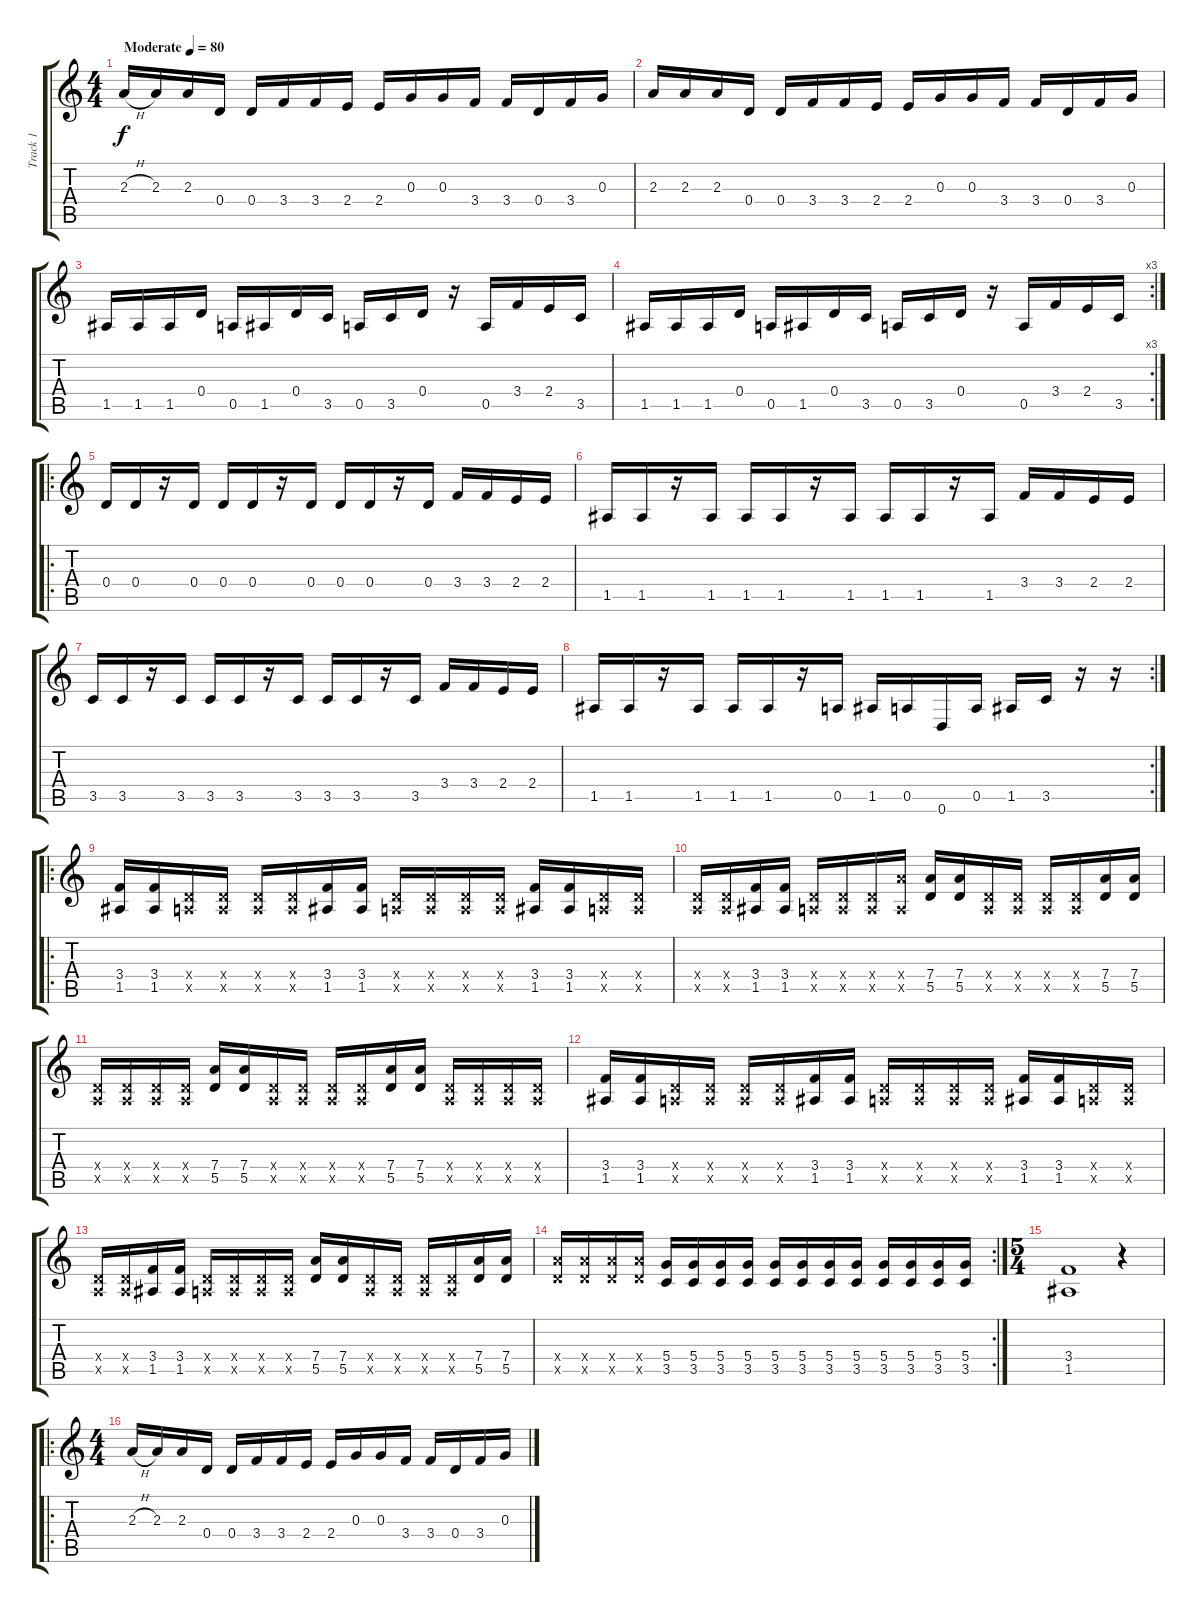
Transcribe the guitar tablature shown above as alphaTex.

\track ("Track 1" "Track 1") {instrument acousticguitarsteel}
\staff {score tabs}
\tuning (E4 B3 G3 D3 A2 D2) {hide}
\ts (4 4)
\tempo (80 "Moderate")
\clef g2
\ks c
2.3{h}.16{dy f instrument acousticguitarsteel} 2.3.16 2.3.16 0.4.16 0.4.16 3.4.16 3.4.16 2.4.16 2.4.16 0.3.16 0.3.16 3.4.16 3.4.16 0.4.16 3.4.16 0.3.16 |
2.3.16 2.3.16 2.3.16 0.4.16 0.4.16 3.4.16 3.4.16 2.4.16 2.4.16 0.3.16 0.3.16 3.4.16 3.4.16 0.4.16 3.4.16 0.3.16 |
1.5.16 1.5.16 1.5.16 0.4.16 0.5.16 1.5.16 0.4.16 3.5.16 0.5.16 3.5.16 0.4.16 r.16 0.5.16 3.4.16 2.4.16 3.5.16 |
\rc 3
1.5.16 1.5.16 1.5.16 0.4.16 0.5.16 1.5.16 0.4.16 3.5.16 0.5.16 3.5.16 0.4.16 r.16 0.5.16 3.4.16 2.4.16 3.5.16 |
\ro
0.4.16 0.4.16 r.16 0.4.16 0.4.16 0.4.16 r.16 0.4.16 0.4.16 0.4.16 r.16 0.4.16 3.4.16 3.4.16 2.4.16 2.4.16 |
1.5.16 1.5.16 r.16 1.5.16 1.5.16 1.5.16 r.16 1.5.16 1.5.16 1.5.16 r.16 1.5.16 3.4.16 3.4.16 2.4.16 2.4.16 |
3.5.16 3.5.16 r.16 3.5.16 3.5.16 3.5.16 r.16 3.5.16 3.5.16 3.5.16 r.16 3.5.16 3.4.16 3.4.16 2.4.16 2.4.16 |
\rc 2
1.5.16 1.5.16 r.16 1.5.16 1.5.16 1.5.16 r.16 0.5.16 1.5.16 0.5.16 0.6.16 0.5.16 1.5.16 3.5.16 r.16 r.16 |
\ro
(3.4 1.5).16 (3.4 1.5).16 (0.4{x} 0.5{x}).16 (0.4{x} 0.5{x}).16 (0.4{x} 0.5{x}).16 (0.4{x} 0.5{x}).16 (3.4 1.5).16 (3.4 1.5).16 (0.4{x} 0.5{x}).16 (0.4{x} 0.5{x}).16 (0.4{x} 0.5{x}).16 (0.4{x} 0.5{x}).16 (3.4 1.5).16 (3.4 1.5).16 (0.4{x} 0.5{x}).16 (0.4{x} 0.5{x}).16 |
(0.4{x} 0.5{x}).16 (0.4{x} 0.5{x}).16 (3.4 1.5).16 (3.4 1.5).16 (0.4{x} 0.5{x}).16 (0.4{x} 0.5{x}).16 (0.4{x} 0.5{x}).16 (7.4{x} 0.5{x}).16 (7.4 5.5).16 (7.4 5.5).16 (0.4{x} 0.5{x}).16 (0.4{x} 0.5{x}).16 (0.4{x} 0.5{x}).16 (0.4{x} 0.5{x}).16 (7.4 5.5).16 (7.4 5.5).16 |
(0.4{x} 0.5{x}).16 (0.4{x} 0.5{x}).16 (0.4{x} 0.5{x}).16 (0.4{x} 0.5{x}).16 (7.4 5.5).16 (7.4 5.5).16 (0.4{x} 0.5{x}).16 (0.4{x} 0.5{x}).16 (0.4{x} 0.5{x}).16 (0.4{x} 0.5{x}).16 (7.4 5.5).16 (7.4 5.5).16 (0.4{x} 0.5{x}).16 (0.4{x} 0.5{x}).16 (0.4{x} 0.5{x}).16 (0.4{x} 0.5{x}).16 |
(3.4 1.5).16 (3.4 1.5).16 (0.4{x} 0.5{x}).16 (0.4{x} 0.5{x}).16 (0.4{x} 0.5{x}).16 (0.4{x} 0.5{x}).16 (3.4 1.5).16 (3.4 1.5).16 (0.4{x} 0.5{x}).16 (0.4{x} 0.5{x}).16 (0.4{x} 0.5{x}).16 (0.4{x} 0.5{x}).16 (3.4 1.5).16 (3.4 1.5).16 (0.4{x} 0.5{x}).16 (0.4{x} 0.5{x}).16 |
(0.4{x} 0.5{x}).16 (0.4{x} 0.5{x}).16 (3.4 1.5).16 (3.4 1.5).16 (0.4{x} 0.5{x}).16 (0.4{x} 0.5{x}).16 (0.4{x} 0.5{x}).16 (0.4{x} 0.5{x}).16 (7.4 5.5).16 (7.4 5.5).16 (0.4{x} 0.5{x}).16 (0.4{x} 0.5{x}).16 (0.4{x} 0.5{x}).16 (0.4{x} 0.5{x}).16 (7.4 5.5).16 (7.4 5.5).16 |
\rc 2
(7.4{x} 5.5{x}).16 (7.4{x} 5.5{x}).16 (7.4{x} 5.5{x}).16 (7.4{x} 5.5{x}).16 (5.4 3.5).16 (5.4 3.5).16 (5.4 3.5).16 (5.4 3.5).16 (5.4 3.5).16 (5.4 3.5).16 (5.4 3.5).16 (5.4 3.5).16 (5.4 3.5).16 (5.4 3.5).16 (5.4 3.5).16 (5.4 3.5).16 |
\ts (5 4)
(3.4 1.5).1 r.4 |
\ro
\ts (4 4)
2.3{h}.16 2.3.16 2.3.16 0.4.16 0.4.16 3.4.16 3.4.16 2.4.16 2.4.16 0.3.16 0.3.16 3.4.16 3.4.16 0.4.16 3.4.16 0.3.16
